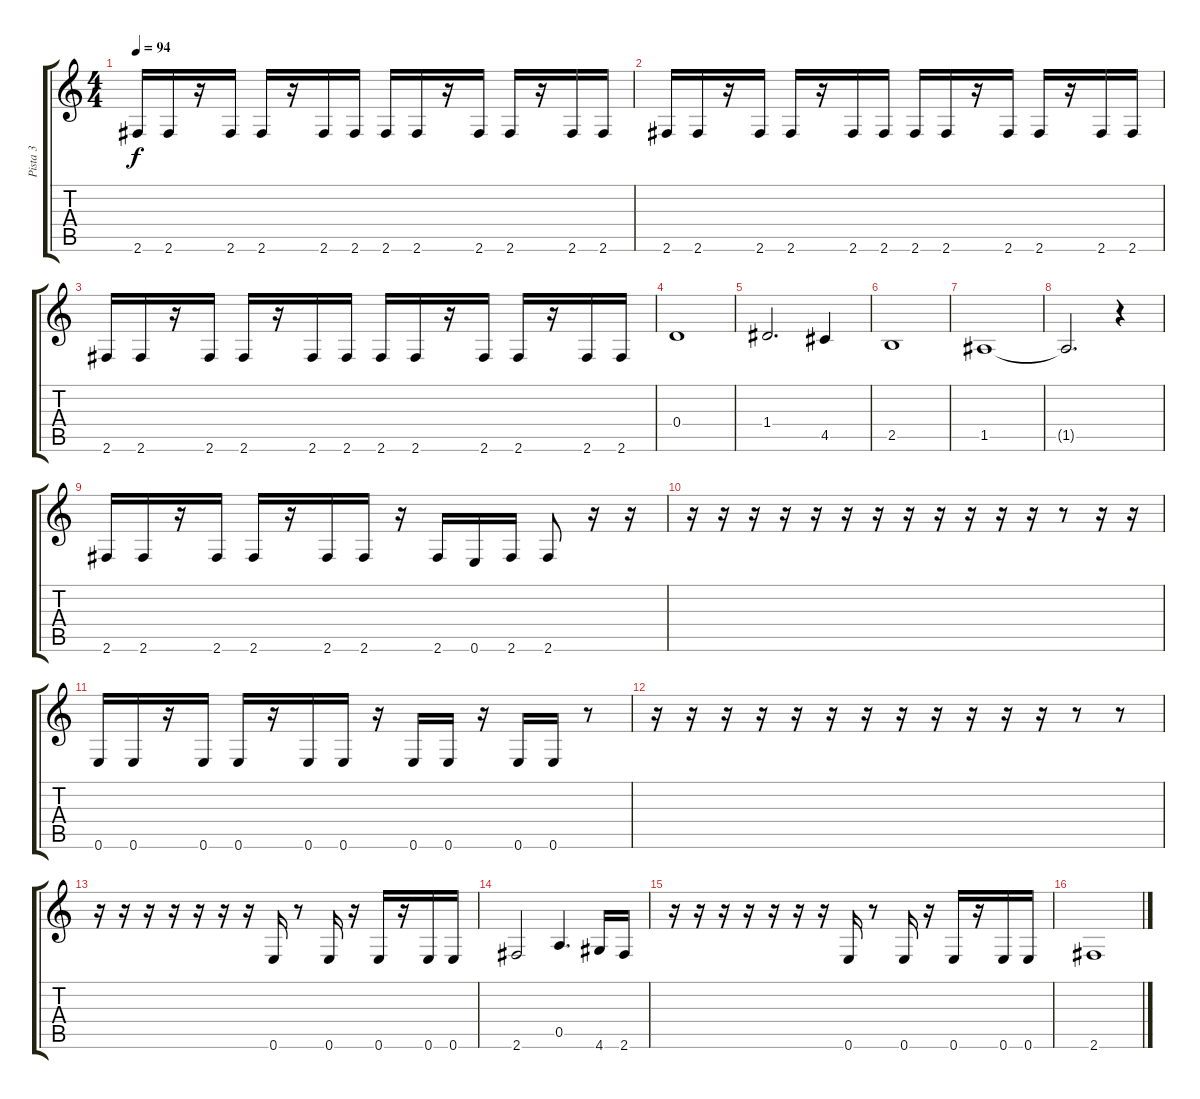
\track ("Pista 3" "Pista 3") {instrument acousticbass}
\staff {score tabs}
\tuning (E4 B3 G3 D3 A2 E2) {hide}
\ts (4 4)
\tempo 94
\clef g2
\ks c
2.6.16{dy f} 2.6.16 r.16 2.6.16 2.6.16 r.16 2.6.16 2.6.16 2.6.16 2.6.16 r.16 2.6.16 2.6.16 r.16 2.6.16 2.6.16 |
2.6.16 2.6.16 r.16 2.6.16 2.6.16 r.16 2.6.16 2.6.16 2.6.16 2.6.16 r.16 2.6.16 2.6.16 r.16 2.6.16 2.6.16 |
2.6.16 2.6.16 r.16 2.6.16 2.6.16 r.16 2.6.16 2.6.16 2.6.16 2.6.16 r.16 2.6.16 2.6.16 r.16 2.6.16 2.6.16 |
0.4.1 |
1.4.2{d} 4.5.4 |
2.5.1 |
1.5.1 |
1.5{t}.2{d} r.4 |
2.6.16 2.6.16 r.16 2.6.16 2.6.16 r.16 2.6.16 2.6.16 r.16 2.6.16 0.6.16 2.6.16 2.6.8 r.16 r.16 |
r.16 r.16 r.16 r.16 r.16 r.16 r.16 r.16 r.16 r.16 r.16 r.16 r.8 r.16 r.16 |
0.6.16 0.6.16 r.16 0.6.16 0.6.16 r.16 0.6.16 0.6.16 r.16 0.6.16 0.6.16 r.16 0.6.16 0.6.16 r.8 |
r.16 r.16 r.16 r.16 r.16 r.16 r.16 r.16 r.16 r.16 r.16 r.16 r.8 r.8 |
r.16 r.16 r.16 r.16 r.16 r.16 r.16 0.6.16 r.8 0.6.16 r.16 0.6.16 r.16 0.6.16 0.6.16 |
2.6.2 0.5.4{d} 4.6.16 2.6.16 |
r.16 r.16 r.16 r.16 r.16 r.16 r.16 0.6.16 r.8 0.6.16 r.16 0.6.16 r.16 0.6.16 0.6.16 |
2.6.1
